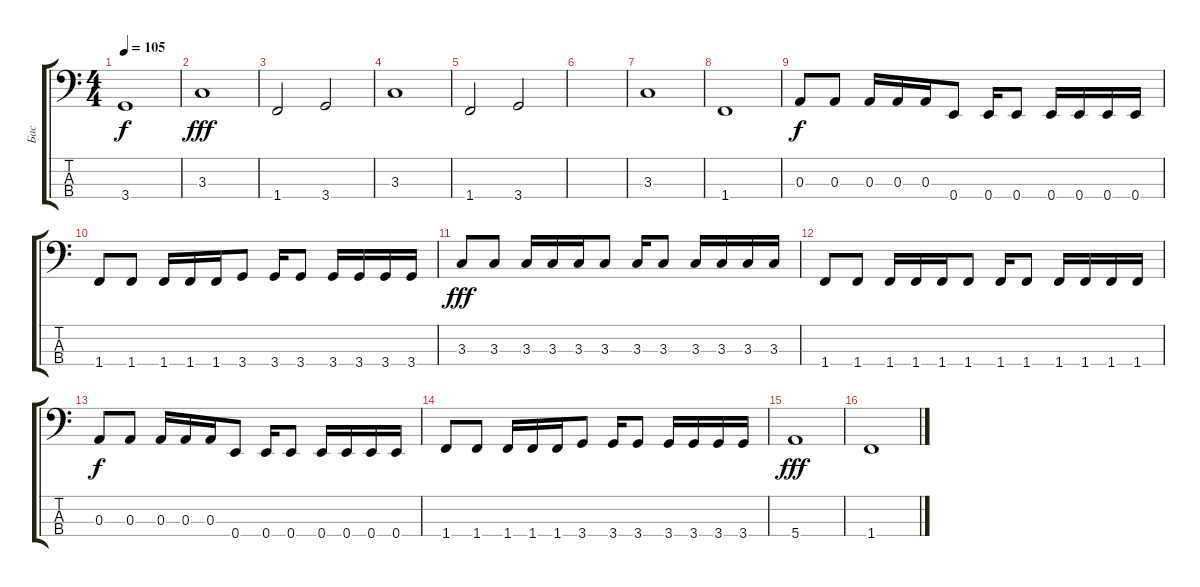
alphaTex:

\track ("Бас" "Бас") {instrument electricbassfinger}
\staff {score tabs}
\tuning (G2 D2 A1 E1) {hide}
\ts (4 4)
\tempo 105
\clef f4
\ks c
3.4{t}.1{dy f} |
3.3.1{dy fff} |
1.4.2 3.4.2 |
3.3.1 |
1.4.2 3.4.2 |
|
3.3.1 |
1.4.1 |
0.3.8{dy f} 0.3.8 0.3.16 0.3.16 0.3.16 0.4.8 0.4.16 0.4.8 0.4.16 0.4.16 0.4.16 0.4.16 |
1.4.8 1.4.8 1.4.16 1.4.16 1.4.16 3.4.8 3.4.16 3.4.8 3.4.16 3.4.16 3.4.16 3.4.16 |
3.3.8{dy fff} 3.3.8 3.3.16 3.3.16 3.3.16 3.3.8 3.3.16 3.3.8 3.3.16 3.3.16 3.3.16 3.3.16 |
1.4.8 1.4.8 1.4.16 1.4.16 1.4.16 1.4.8 1.4.16 1.4.8 1.4.16 1.4.16 1.4.16 1.4.16 |
0.3.8{dy f} 0.3.8 0.3.16 0.3.16 0.3.16 0.4.8 0.4.16 0.4.8 0.4.16 0.4.16 0.4.16 0.4.16 |
1.4.8 1.4.8 1.4.16 1.4.16 1.4.16 3.4.8 3.4.16 3.4.8 3.4.16 3.4.16 3.4.16 3.4.16 |
5.4.1{dy fff} |
1.4.1
